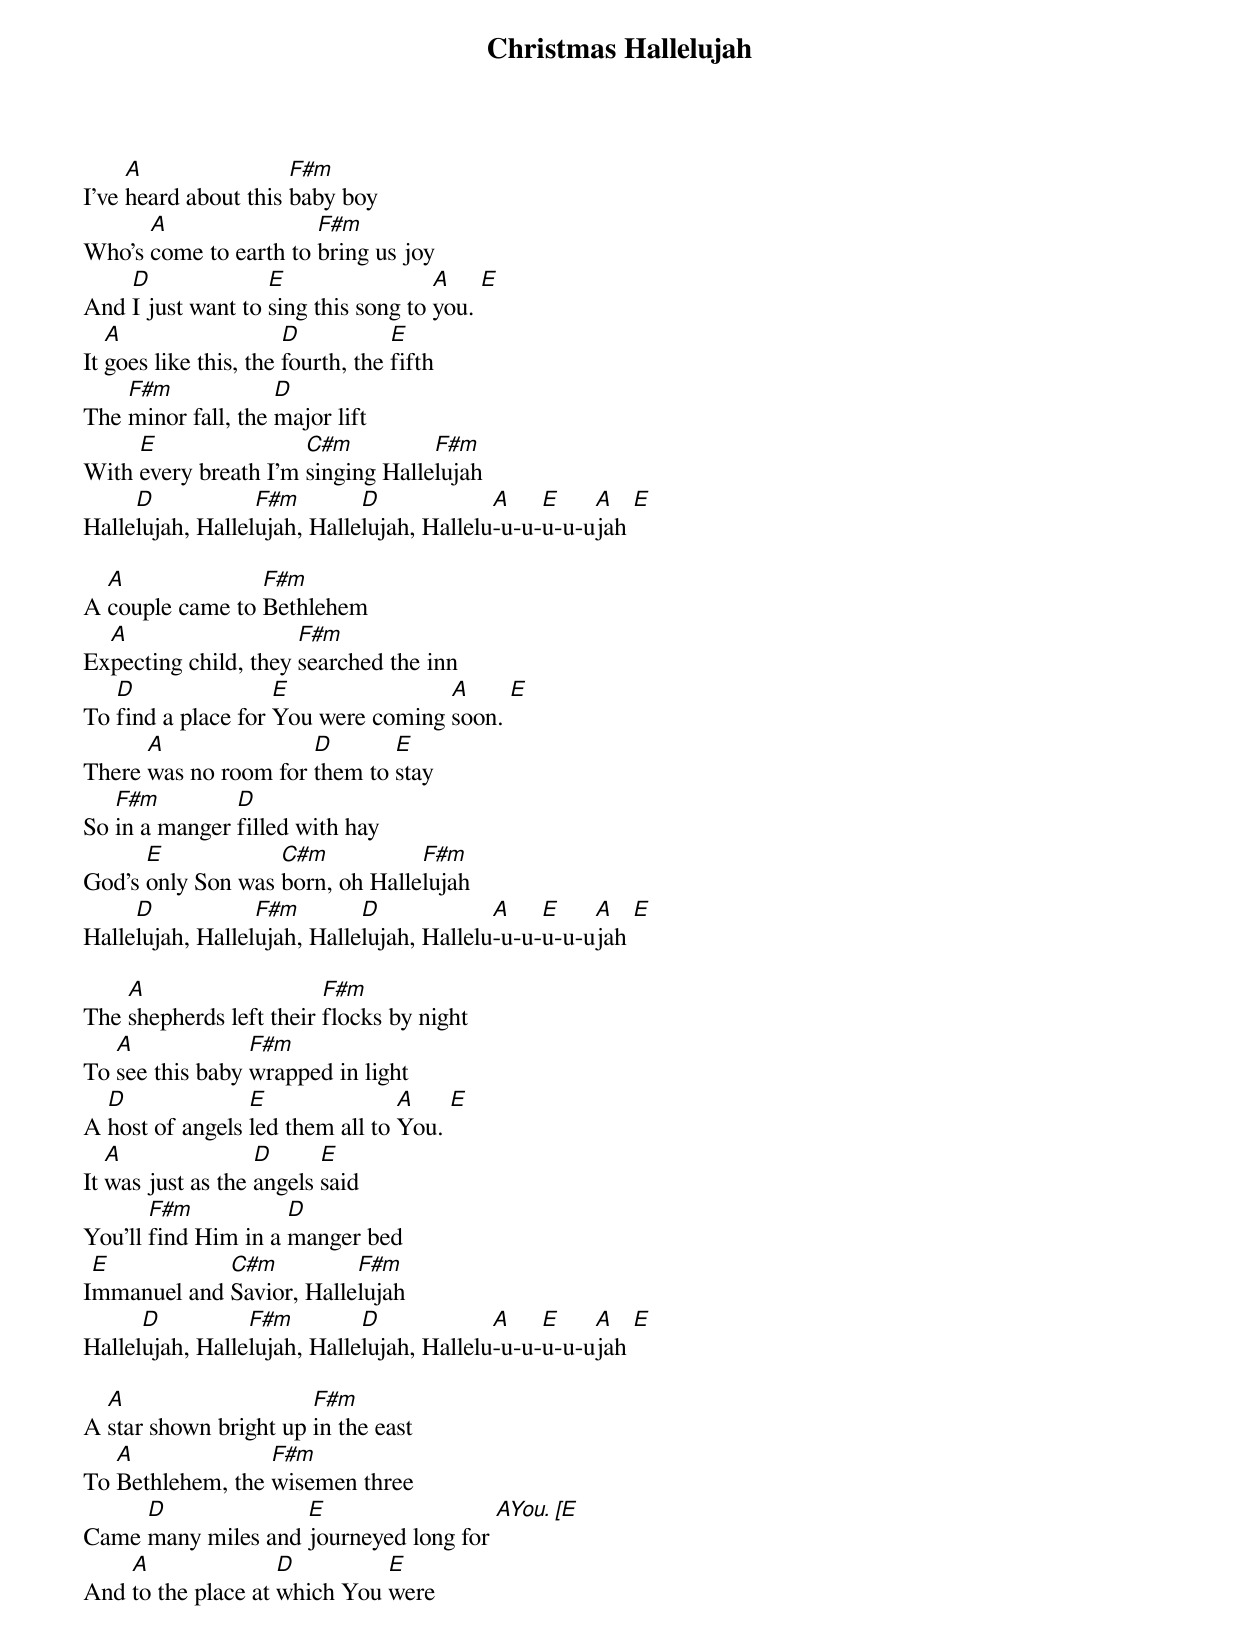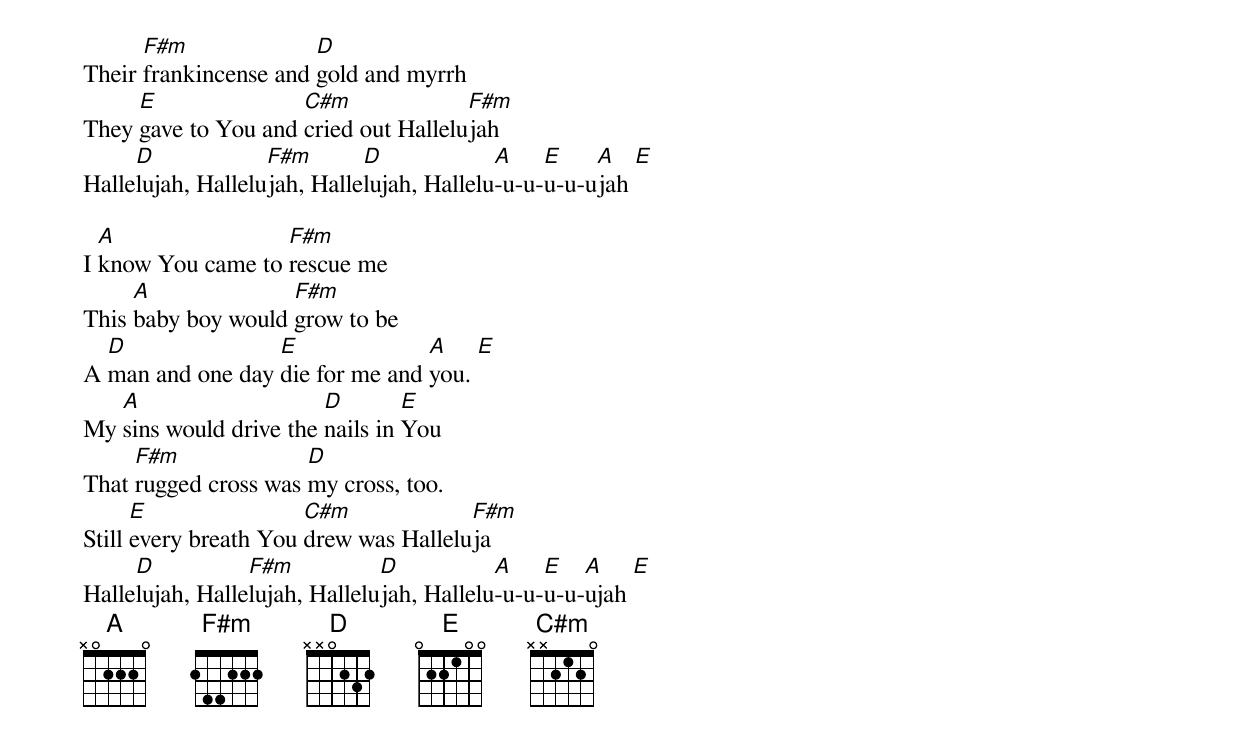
{Title: Christmas Hallelujah}
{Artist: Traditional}

{Verse 1}
I've [A]heard about this [F#m]baby boy
Who's [A]come to earth to [F#m]bring us joy
And [D]I just want to [E]sing this song to [A]you. [E]
It [A]goes like this, the [D]fourth, the [E]fifth
The [F#m]minor fall, the [D]major lift
With [E]every breath I'm [C#m]singing Halle[F#m]lujah
Halle[D]lujah, Hallel[F#m]ujah, Halle[D]lujah, Hallelu[A]-u-u-[E]u-u-u[A]jah [E]

{Verse 2}
A [A]couple came to [F#m]Bethlehem
Ex[A]pecting child, they [F#m]searched the inn
To [D]find a place for [E]You were coming [A]soon. [E]
There [A]was no room for [D]them to [E]stay
So [F#m]in a manger [D]filled with hay
God's [E]only Son was [C#m]born, oh Halle[F#m]lujah
Halle[D]lujah, Hallel[F#m]ujah, Halle[D]lujah, Hallelu[A]-u-u-[E]u-u-u[A]jah [E]

{Verse 3}
The [A]shepherds left their [F#m]flocks by night
To [A]see this baby [F#m]wrapped in light
A [D]host of angels [E]led them all to [A]You. [E]
It [A]was just as the [D]angels [E]said
You'll [F#m]find Him in a [D]manger bed
I[E]mmanuel and [C#m]Savior, Halle[F#m]lujah
Hallel[D]ujah, Halle[F#m]lujah, Halle[D]lujah, Hallelu[A]-u-u-[E]u-u-u[A]jah [E]

{Verse 4}
A [A]star shown bright up [F#m]in the east
To [A]Bethlehem, the [F#m]wisemen three
Came [D]many miles and [E]journeyed long for [AYou. [E]
And [A]to the place at [D]which You [E]were
Their [F#m]frankincense and [D]gold and myrrh
They [E]gave to You and [C#m]cried out Hallelu[F#m]jah
Halle[D]lujah, Hallelu[F#m]jah, Halle[D]lujah, Hallelu[A]-u-u-[E]u-u-u[A]jah [E]

{Verse 5}
I [A]know You came to [F#m]rescue me
This [A]baby boy would [F#m]grow to be
A [D]man and one day [E]die for me and [A]you. [E]
My [A]sins would drive the [D]nails in [E]You
That [F#m]rugged cross was [D]my cross, too.
Still [E]every breath You [C#m]drew was Hallelu[F#m]ja
Halle[D]lujah, Halle[F#m]lujah, Hallelu[D]jah, Hallelu[A]-u-u-[E]u-u-[A]ujah [E]
